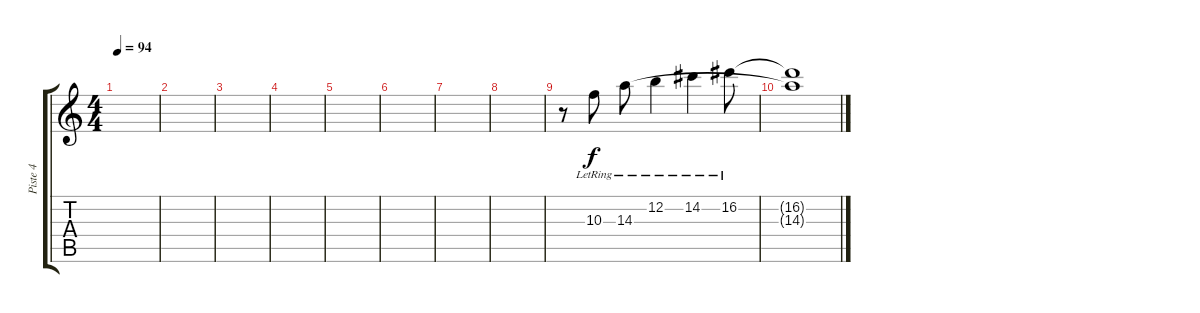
\track ("Piste 4" "Piste 4") {instrument electricguitarclean}
\staff {score tabs}
\tuning (E4 B3 G3 D3 A2 E2) {hide}
\ts (4 4)
\tempo 94
\clef g2
\ks c
|
|
|
|
|
|
|
|
r.8 10.3{lr}.8 14.3{lr}.8 12.2{lr}.4 14.2{lr}.4 16.2{lr}.8 |
(16.2{t} 14.3{t}).1
